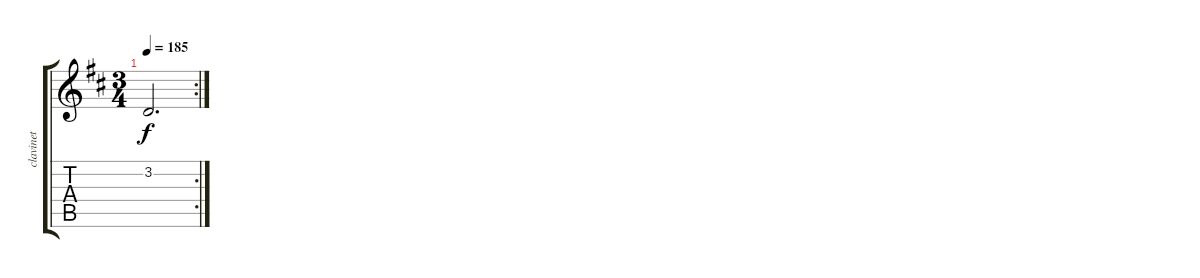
\track ("clavinet" "clavinet") {instrument clavinet}
\staff {score tabs}
\tuning (E4 B3 G3 D3 A2 E2) {hide}
\rc 2
\ts (3 4)
\tempo 185
\clef g2
\ks d
3.2.2{d dy f}
